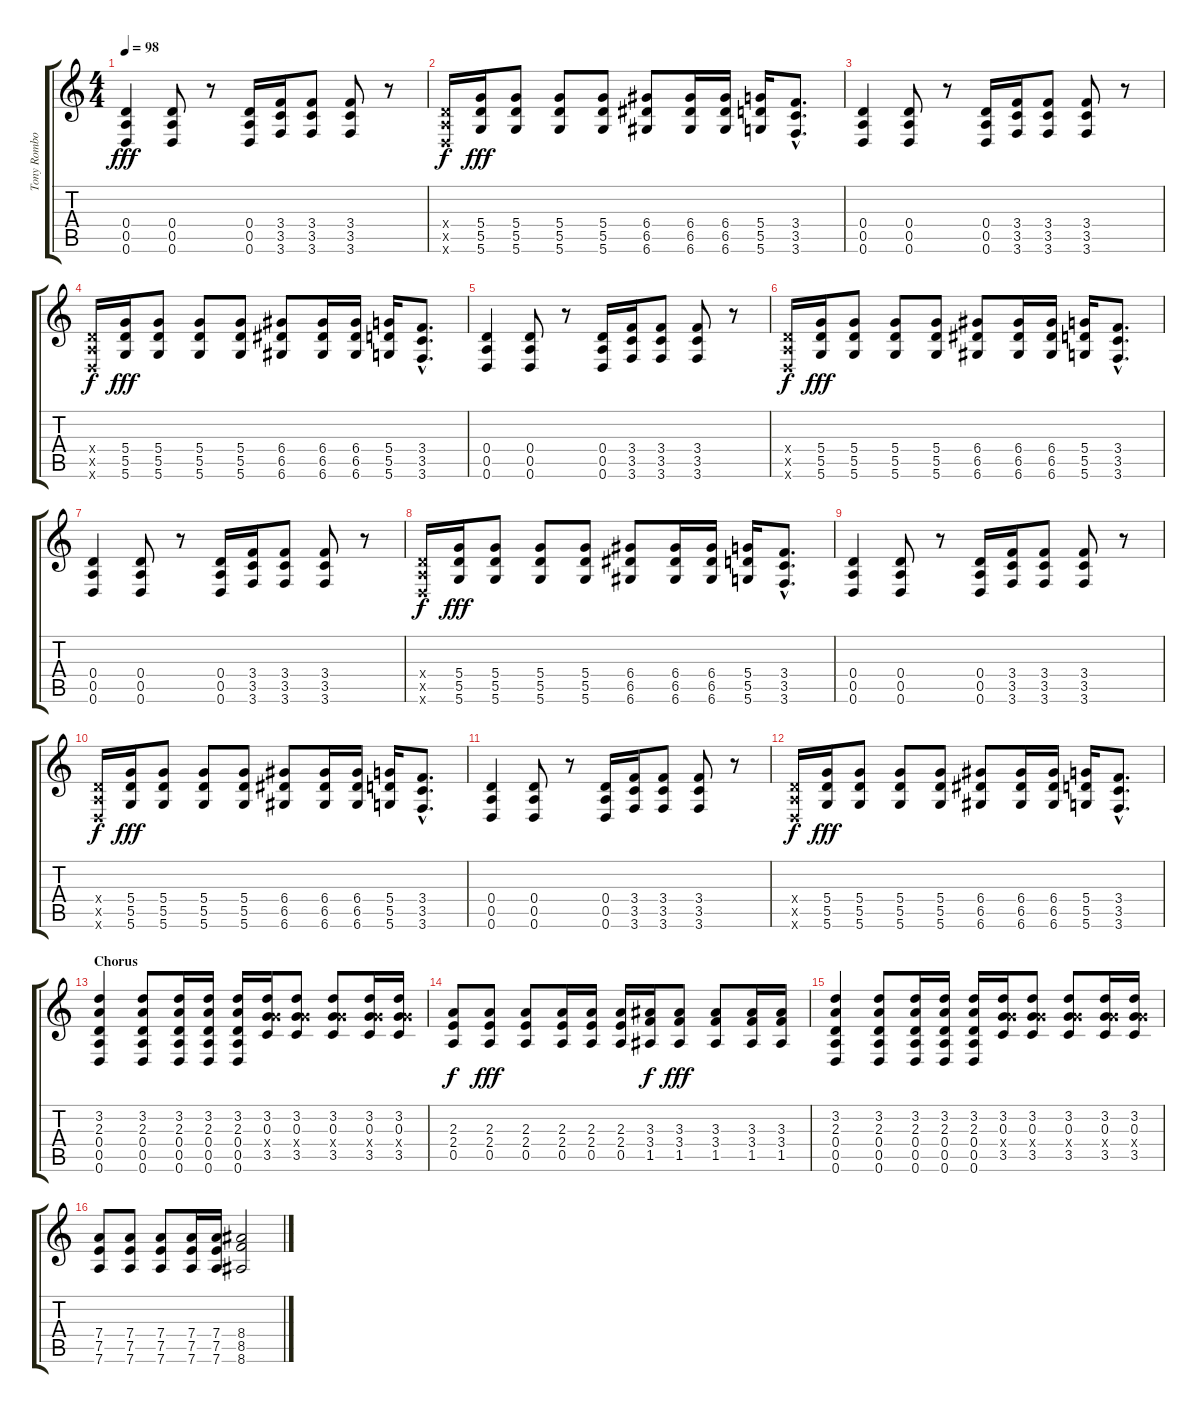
\track ("Tony Rombola - Disto Guitar" "Tony Rombo") {instrument distortionguitar}
\staff {score tabs}
\tuning (E4 B3 G3 D3 A2 D2) {hide}
\ts (4 4)
\tempo 98
\clef g2
\ks c
(0.4 0.5 0.6).4{dy fff} (0.4 0.5 0.6).8 r.8 (0.4 0.5 0.6).16 (3.4 3.5 3.6).16 (3.4 3.5 3.6).8 (3.4 3.5 3.6).8 r.8 |
(0.4{x} 0.5{x} 0.6{x}).16{dy f} (5.4 5.5 5.6).16{dy fff} (5.4 5.5 5.6).8 (5.4 5.5 5.6).8 (5.4 5.5 5.6).8 (6.4 6.5 6.6).8 (6.4 6.5 6.6).16 (6.4 6.5 6.6).16 (5.4 5.5 5.6).16 (3.4{hac} 3.5{hac} 3.6{hac}).8{d} |
(0.4 0.5 0.6).4 (0.4 0.5 0.6).8 r.8 (0.4 0.5 0.6).16 (3.4 3.5 3.6).16 (3.4 3.5 3.6).8 (3.4 3.5 3.6).8 r.8 |
(0.4{x} 0.5{x} 0.6{x}).16{dy f} (5.4 5.5 5.6).16{dy fff} (5.4 5.5 5.6).8 (5.4 5.5 5.6).8 (5.4 5.5 5.6).8 (6.4 6.5 6.6).8 (6.4 6.5 6.6).16 (6.4 6.5 6.6).16 (5.4 5.5 5.6).16 (3.4{hac} 3.5{hac} 3.6{hac}).8{d} |
(0.4 0.5 0.6).4 (0.4 0.5 0.6).8 r.8 (0.4 0.5 0.6).16 (3.4 3.5 3.6).16 (3.4 3.5 3.6).8 (3.4 3.5 3.6).8 r.8 |
(0.4{x} 0.5{x} 0.6{x}).16{dy f} (5.4 5.5 5.6).16{dy fff} (5.4 5.5 5.6).8 (5.4 5.5 5.6).8 (5.4 5.5 5.6).8 (6.4 6.5 6.6).8 (6.4 6.5 6.6).16 (6.4 6.5 6.6).16 (5.4 5.5 5.6).16 (3.4{hac} 3.5{hac} 3.6{hac}).8{d} |
(0.4 0.5 0.6).4 (0.4 0.5 0.6).8 r.8 (0.4 0.5 0.6).16 (3.4 3.5 3.6).16 (3.4 3.5 3.6).8 (3.4 3.5 3.6).8 r.8 |
(0.4{x} 0.5{x} 0.6{x}).16{dy f} (5.4 5.5 5.6).16{dy fff} (5.4 5.5 5.6).8 (5.4 5.5 5.6).8 (5.4 5.5 5.6).8 (6.4 6.5 6.6).8 (6.4 6.5 6.6).16 (6.4 6.5 6.6).16 (5.4 5.5 5.6).16 (3.4{hac} 3.5{hac} 3.6{hac}).8{d} |
(0.4 0.5 0.6).4 (0.4 0.5 0.6).8 r.8 (0.4 0.5 0.6).16 (3.4 3.5 3.6).16 (3.4 3.5 3.6).8 (3.4 3.5 3.6).8 r.8 |
(0.4{x} 0.5{x} 0.6{x}).16{dy f} (5.4 5.5 5.6).16{dy fff} (5.4 5.5 5.6).8 (5.4 5.5 5.6).8 (5.4 5.5 5.6).8 (6.4 6.5 6.6).8 (6.4 6.5 6.6).16 (6.4 6.5 6.6).16 (5.4 5.5 5.6).16 (3.4{hac} 3.5{hac} 3.6{hac}).8{d} |
(0.4 0.5 0.6).4 (0.4 0.5 0.6).8 r.8 (0.4 0.5 0.6).16 (3.4 3.5 3.6).16 (3.4 3.5 3.6).8 (3.4 3.5 3.6).8 r.8 |
(0.4{x} 0.5{x} 0.6{x}).16{dy f} (5.4 5.5 5.6).16{dy fff} (5.4 5.5 5.6).8 (5.4 5.5 5.6).8 (5.4 5.5 5.6).8 (6.4 6.5 6.6).8 (6.4 6.5 6.6).16 (6.4 6.5 6.6).16 (5.4 5.5 5.6).16 (3.4{hac} 3.5{hac} 3.6{hac}).8{d} |
\section ("" "Chorus")
(3.2 2.3 0.4 0.5 0.6).4 (3.2 2.3 0.4 0.5 0.6).8 (3.2 2.3 0.4 0.5 0.6).16 (3.2 2.3 0.4 0.5 0.6).16 (3.2 2.3 0.4 0.5 0.6).16 (3.2 0.3 5.4{x} 3.5).16 (3.2 0.3 5.4{x} 3.5).8 (3.2 0.3 5.4{x} 3.5).8 (3.2 0.3 5.4{x} 3.5).16 (3.2 0.3 5.4{x} 3.5).16 |
(2.3 2.4 0.5).8{dy f} (2.3 2.4 0.5).8{dy fff} (2.3 2.4 0.5).8 (2.3 2.4 0.5).16 (2.3 2.4 0.5).16 (2.3 2.4 0.5).16 (3.3 3.4 1.5).16{dy f} (3.3 3.4 1.5).8{dy fff} (3.3 3.4 1.5).8 (3.3 3.4 1.5).16 (3.3 3.4 1.5).16 |
(3.2 2.3 0.4 0.5 0.6).4 (3.2 2.3 0.4 0.5 0.6).8 (3.2 2.3 0.4 0.5 0.6).16 (3.2 2.3 0.4 0.5 0.6).16 (3.2 2.3 0.4 0.5 0.6).16 (3.2 0.3 5.4{x} 3.5).16 (3.2 0.3 5.4{x} 3.5).8 (3.2 0.3 5.4{x} 3.5).8 (3.2 0.3 5.4{x} 3.5).16 (3.2 0.3 5.4{x} 3.5).16 |
(7.4 7.5 7.6).8 (7.4 7.5 7.6).8 (7.4 7.5 7.6).8 (7.4 7.5 7.6).16 (7.4 7.5 7.6).16 (8.4{ss} 8.5{ss} 8.6{ss}).2
